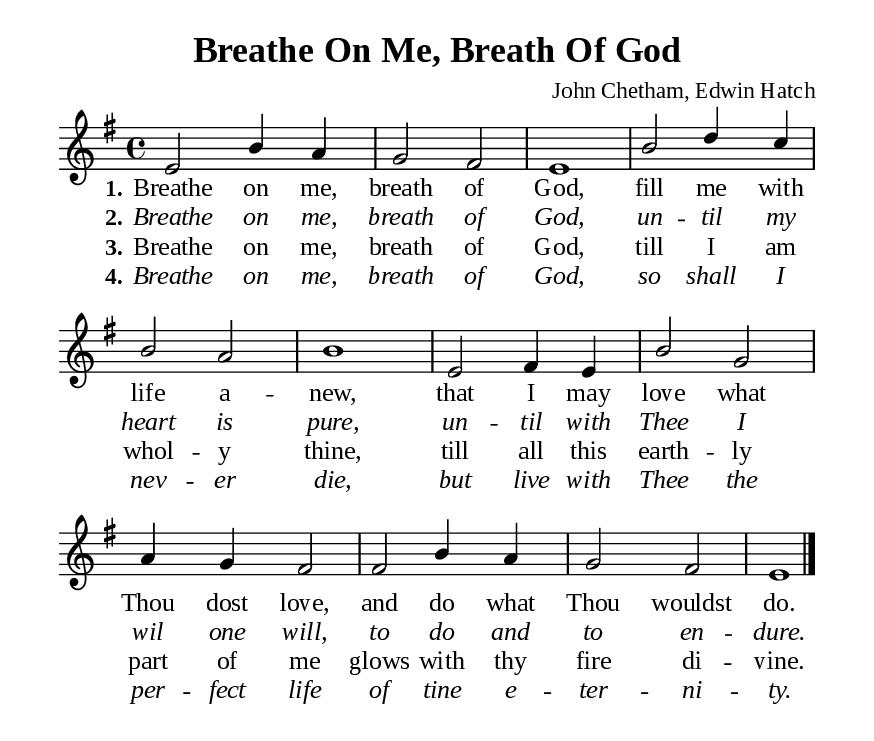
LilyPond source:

\version "2.18.2"

\header {
  title = "Breathe On Me, Breath Of God"
  composer = "John Chetham, Edwin Hatch"
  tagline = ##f
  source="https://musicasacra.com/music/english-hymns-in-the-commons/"
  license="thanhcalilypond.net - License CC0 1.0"
}

global= {
  \key g \major
  \time 4/4
  \override Score.BarNumber.break-visibility = ##(#f #f #f)
  \override Lyrics.LyricSpace.minimum-distance = #3.0
}

\paper {
  #(set-paper-size "a5")
  top-margin = 10\mm
  bottom-margin = 5\mm
  left-margin = 10\mm
  right-margin = 10\mm
  indent = #0
  #(define fonts
	 (make-pango-font-tree "Liberation Serif"
	 		       "Liberation Serif"
			       "Liberation Serif"
			       (/ 20 20)))
  system-system-spacing = #'((basic-distance . 3) (padding . 3))
}

printItalic = \with {
  \override LyricText.font-shape = #'italic
}

% Verse music
musicVerseSoprano = \relative c' {
  e2 b'4 a |
  g2 fis |
  e1 |
  b'2 d4 c |
  b2 a |
  b1 |
  e,2 fis4 e |
  b'2 g |
  a4 g fis2 |
  fis2 b4 a |
  g2 fis |
  e1 \bar "|."
}

% Verse lyrics
verseOne = \lyricmode {
  \set stanza = #"1."
  Breathe on me, breath of God, fill me with life a -- new,
  that I may love what Thou dost love, and do what Thou wouldst do.
}

verseTwo = \lyricmode {
  \set stanza = #"2."
  Breathe on me, breath of God, un -- til my heart is pure,
  un -- til with Thee I wil one will, to do and to en -- dure.
}

verseThree = \lyricmode {
  \set stanza = #"3."
  Breathe on me, breath of God, till I am whol -- y thine,
  till all this earth -- ly part of me glows with thy fire di -- vine.
}

verseFour = \lyricmode {
  \set stanza = #"4."
  Breathe on me, breath of God, so shall I nev -- er die,
  but live with Thee the per -- fect life of tine e -- ter -- ni -- ty.
}

% Layout
\score {
    \new ChoirStaff <<
      \new Staff <<
        \clef "treble"
        \new Voice = "sopranos" { \global \stemUp \slurUp \musicVerseSoprano }
      >>
      \new Lyrics \lyricsto sopranos \verseOne
      \new Lyrics \printItalic \lyricsto sopranos \verseTwo
      \new Lyrics \lyricsto sopranos \verseThree
      \new Lyrics \printItalic \lyricsto sopranos \verseFour
    >>
}
